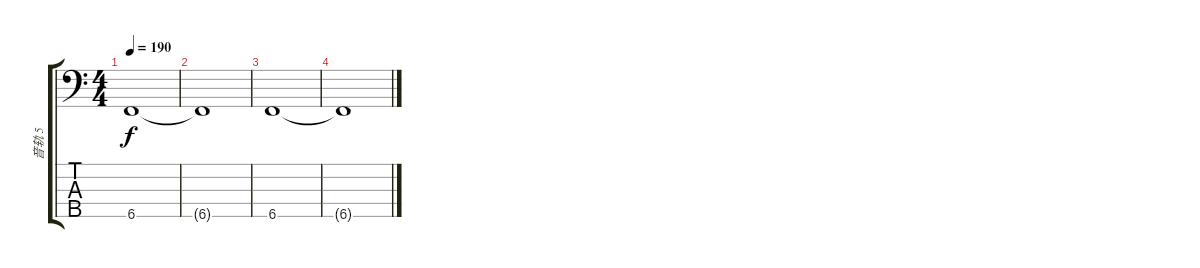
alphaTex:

\track ("音轨 5" "音轨 5") {instrument electricbassfinger}
\staff {score tabs}
\tuning (G2 D2 A1 E1 B0) {hide}
\ts (4 4)
\tempo 190
\clef f4
\ks c
6.5.1{dy f} |
6.5{t}.1 |
6.5.1 |
6.5{t}.1
